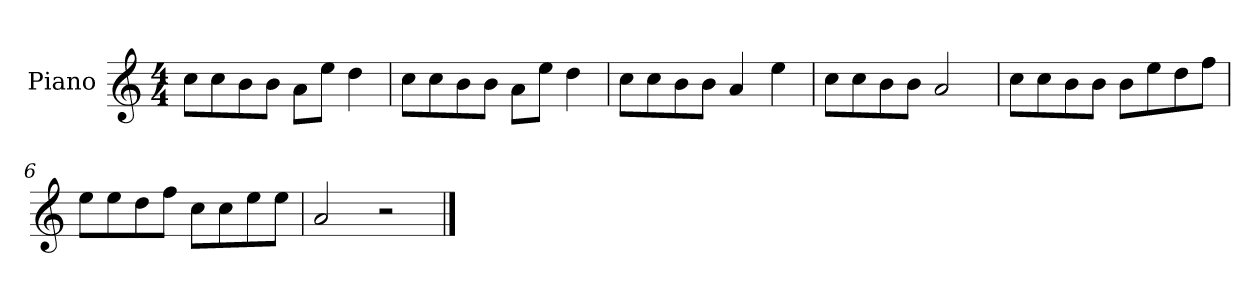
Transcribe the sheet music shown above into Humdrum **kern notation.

**kern
*part1
*staff1
*I"Piano
*I'P-no
*clefG2
*k[]
*M4/4
*MM90
=1
8cc\L
8cc\
8b\
8b\J
8a\L
8ee\J
4dd\
=2
8cc\L
8cc\
8b\
8b\J
8a\L
8ee\J
4dd\
=3
8cc\L
8cc\
8b\
8b\J
4a/
4ee\
=4
8cc\L
8cc\
8b\
8b\J
2a/
=5
8cc\L
8cc\
8b\
8b\J
8b\L
8ee\
8dd\
8ff\J
!!LO:LB:g=z
=6
8ee\L
8ee\
8dd\
8ff\J
8cc\L
8cc\
8ee\
8ee\J
=7
2a/
2r
==
*-
